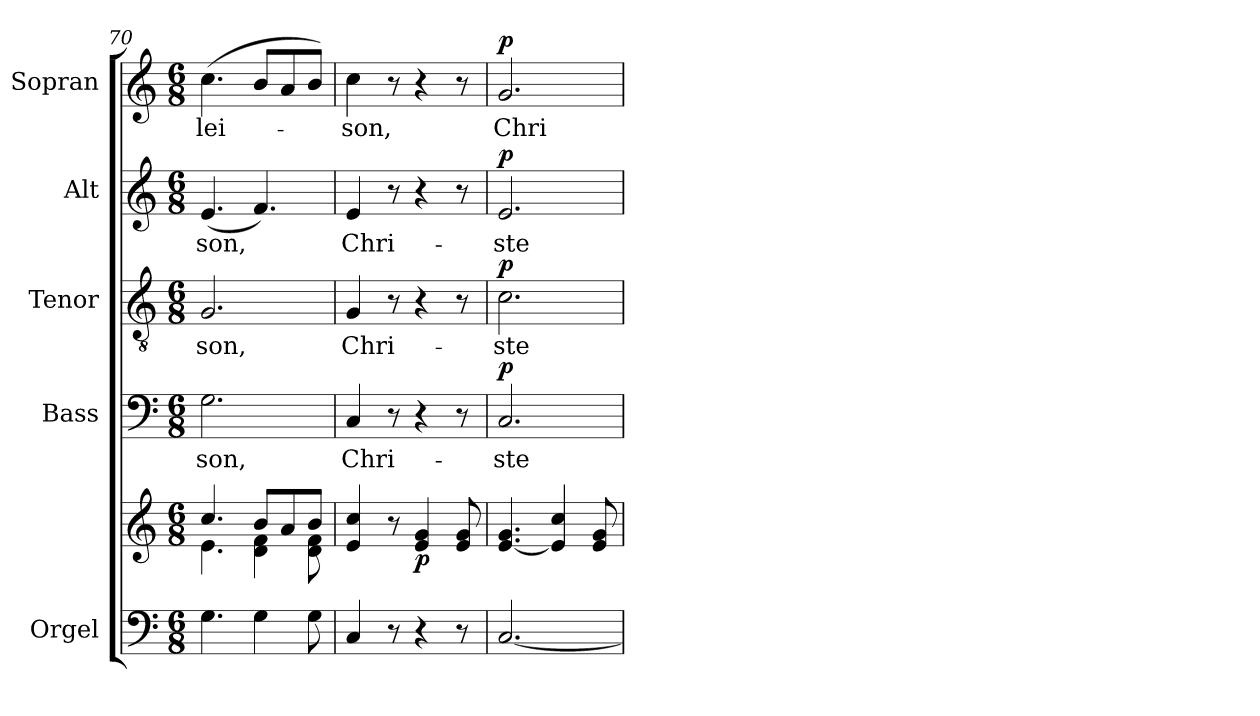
**kern	**kern	**dynam	**kern	**text	**dynam	**kern	**text	**dynam	**kern	**text	**dynam	**kern	**text	**dynam
*part5	*part5	*part5	*part4	*part4	*part4	*part3	*part3	*part3	*part2	*part2	*part2	*part1	*part1	*part1
*staff6	*staff5	*staff5/6	*staff4	*staff4	*staff4	*staff3	*staff3	*staff3	*staff2	*staff2	*staff2	*staff1	*staff1	*staff1
*I"Orgel	*	*	*I"Bass	*	*	*I"Tenor	*	*	*I"Alt	*	*	*I"Sopran	*	*
*I'Org.	*	*	*I'B.	*	*	*I'T.	*	*	*I'A.	*	*	*I'S.	*	*
*clefF4	*clefG2	*	*clefF4	*	*	*clefGv2	*	*	*clefG2	*	*	*clefG2	*	*
*k[]	*k[]	*	*k[]	*	*	*k[]	*	*	*k[]	*	*	*k[]	*	*
*C:	*C:	*	*C:	*	*	*C:	*	*	*C:	*	*	*C:	*	*
*M6/8	*M6/8	*	*M6/8	*	*	*M6/8	*	*	*M6/8	*	*	*M6/8	*	*
=70	=70	=70	=70	=70	=70	=70	=70	=70	=70	=70	=70	=70	=70	=70
*	*^	*	*	*	*	*	*	*	*	*	*	*	*	*
!	!	!	!	!	!LO:LY:b	!	!	!LO:LY:b	!	!	!LO:LY:b	!	!	!LO:LY:b	!
4.G\	4.cc/	4.e\	.	2.G\	-son,	.	2.G/	-son,	.	(<4.e/	-son,	.	(>4.cc\	-lei-	.
4G\	8b/L	4d\ 4f\	.	.	.	.	.	.	.	4.f/)	.	.	8b/L	.	.
.	8a/	.	.	.	.	.	.	.	.	.	.	.	8a/	.	.
8G\	8b/J	8d\ 8f\	.	.	.	.	.	.	.	.	.	.	8b/J)	.	.
=71	=71	=71	=71	=71	=71	=71	=71	=71	=71	=71	=71	=71	=71	=71	=71
!	!	!	!	!	!LO:LY:b	!	!	!LO:LY:b	!	!	!LO:LY:b	!	!	!LO:LY:b	!
*	*v	*v	*	*	*	*	*	*	*	*	*	*	*	*	*
4C/	4e/ 4cc/	.	4C/	Chri-	.	4G/	Chri-	.	4e/	Chri-	.	4cc\	-son,	.
8r	8r	.	8r	.	.	8r	.	.	8r	.	.	8r	.	.
!	!	!LO:DY:b	!	!	!	!	!	!	!	!	!	!	!	!
4r	4e/ 4g/	p	4r	.	.	4r	.	.	4r	.	.	4r	.	.
8r	8e/ 8g/	.	8r	.	.	8r	.	.	8r	.	.	8r	.	.
=72	=72	=72	=72	=72	=72	=72	=72	=72	=72	=72	=72	=72	=72	=72
!	!	!	!	!LO:LY:b	!LO:DY:a	!	!LO:LY:b	!LO:DY:a	!	!LO:LY:b	!LO:DY:a	!	!LO:LY:b	!LO:DY:a
[2.C/	[4.e/ 4.g/	.	2.C/	-ste	p	2.c\	-ste	p	2.e/	-ste	p	2.g/	Chri-	p
.	4e/] 4cc/	.	.	.	.	.	.	.	.	.	.	.	.	.
.	8e/ 8g/	.	.	.	.	.	.	.	.	.	.	.	.	.
=	=	=	=	=	=	=	=	=	=	=	=	=	=	=
*-	*-	*-	*-	*-	*-	*-	*-	*-	*-	*-	*-	*-	*-	*-
